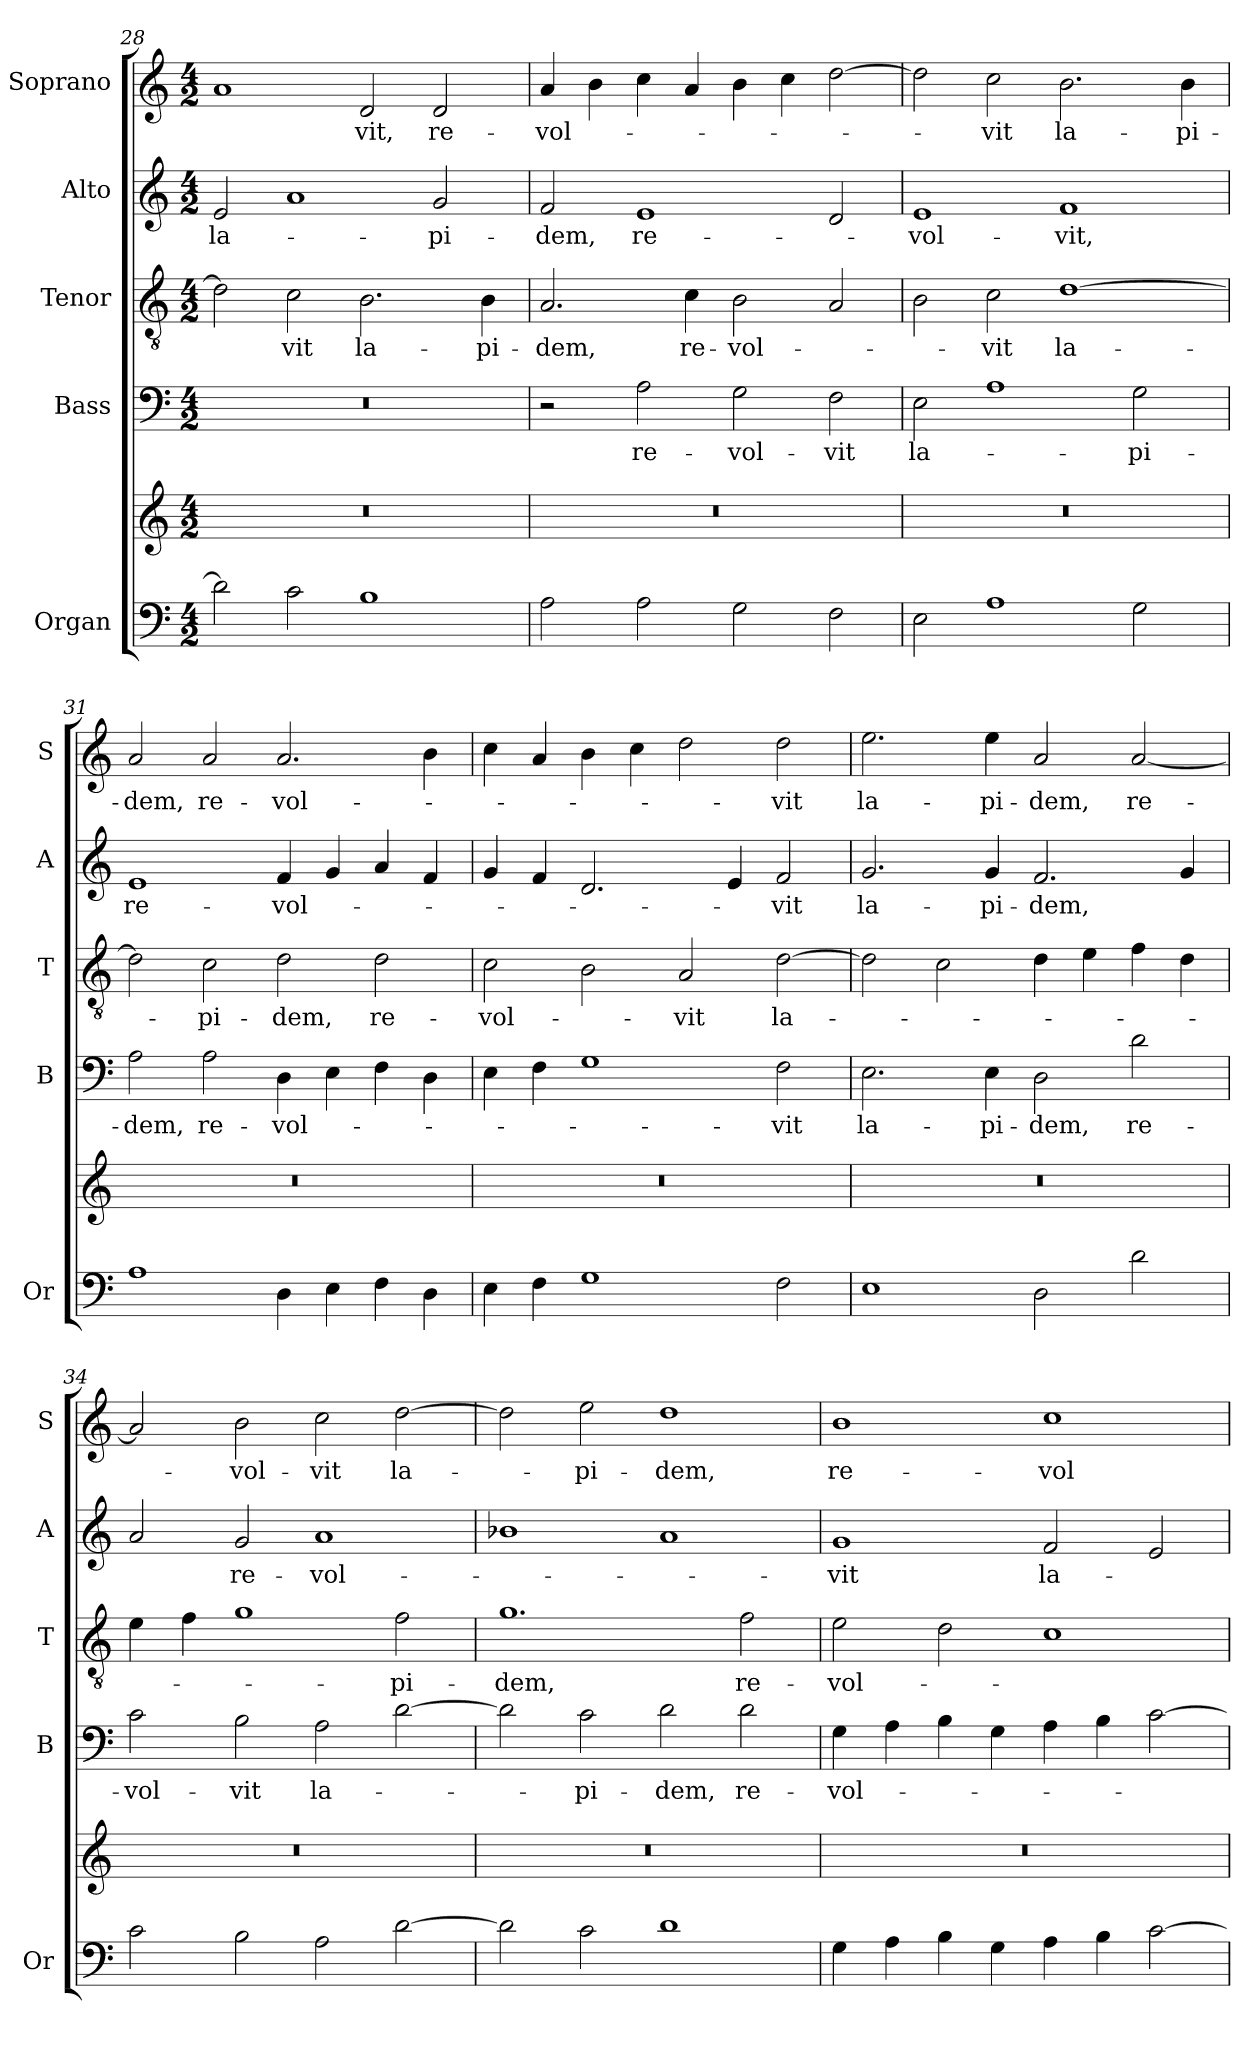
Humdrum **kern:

**kern	**kern	**kern	**text	**kern	**text	**kern	**text	**kern	**text
*part5	*part5	*part4	*part4	*part3	*part3	*part2	*part2	*part1	*part1
*staff6	*staff5	*staff4	*staff4	*staff3	*staff3	*staff2	*staff2	*staff1	*staff1
*I"Organ	*	*I"Bass	*	*I"Tenor	*	*I"Alto	*	*I"Soprano	*
*I'Or	*	*I'B	*	*I'T	*	*I'A	*	*I'S	*
*clefF4	*clefG2	*clefF4	*	*clefGv2	*	*clefG2	*	*clefG2	*
*k[]	*k[]	*k[]	*	*k[]	*	*k[]	*	*k[]	*
*C:	*C:	*C:	*	*C:	*	*C:	*	*C:	*
*M4/2	*M4/2	*M4/2	*	*M4/2	*	*M4/2	*	*M4/2	*
=28	=28	=28	=28	=28	=28	=28	=28	=28	=28
!	!	!	!	!	!	!	!LO:LY:b	!	!
2d\]	0r	0r	.	2d\]	.	2e/	la-	1a	.
!	!	!	!	!	!LO:LY:b	!	!	!	!
2c\	.	.	.	2c\	-vit	1a	.	.	.
!	!	!	!	!	!LO:LY:b	!	!	!	!LO:LY:b
1B	.	.	.	2.B\	la-	.	.	2d/	-vit,
!	!	!	!	!	!	!	!LO:LY:b	!	!LO:LY:b
.	.	.	.	.	.	2g/	-pi-	2d/	re-
!	!	!	!	!	!LO:LY:b	!	!	!	!
.	.	.	.	4B\	-pi-	.	.	.	.
=29	=29	=29	=29	=29	=29	=29	=29	=29	=29
!	!	!	!	!	!LO:LY:b	!	!LO:LY:b	!	!LO:LY:b
2A\	0r	2r	.	2.A/	-dem,	2f/	-dem,	4a/	-vol-
.	.	.	.	.	.	.	.	4b\	.
!	!	!	!LO:LY:b	!	!	!	!LO:LY:b	!	!
2A\	.	2A\	re-	.	.	1e	re-	4cc\	.
!	!	!	!	!	!LO:LY:b	!	!	!	!
.	.	.	.	4c\	re-	.	.	4a/	.
!	!	!	!LO:LY:b	!	!LO:LY:b	!	!	!	!
2G\	.	2G\	-vol-	2B\	-vol-	.	.	4b\	.
.	.	.	.	.	.	.	.	4cc\	.
!	!	!	!LO:LY:b	!	!	!	!	!	!
2F\	.	2F\	-vit	2A/	.	2d/	.	[2dd\	.
=30	=30	=30	=30	=30	=30	=30	=30	=30	=30
!	!	!	!LO:LY:b	!	!	!	!LO:LY:b	!	!
2E\	0r	2E\	la-	2B\	.	1e	-vol-	2dd\]	.
!	!	!	!	!	!LO:LY:b	!	!	!	!LO:LY:b
1A	.	1A	.	2c\	-vit	.	.	2cc\	-vit
!	!	!	!	!	!LO:LY:b	!	!LO:LY:b	!	!LO:LY:b
.	.	.	.	[1d	la-	1f	-vit,	2.b\	la-
!	!	!	!LO:LY:b	!	!	!	!	!	!
2G\	.	2G\	-pi-	.	.	.	.	.	.
!	!	!	!	!	!	!	!	!	!LO:LY:b
.	.	.	.	.	.	.	.	4b\	-pi-
=31	=31	=31	=31	=31	=31	=31	=31	=31	=31
!	!	!	!LO:LY:b	!	!	!	!LO:LY:b	!	!LO:LY:b
1A	0r	2A\	-dem,	2d\]	.	1e	re-	2a/	-dem,
!	!	!	!LO:LY:b	!	!LO:LY:b	!	!	!	!LO:LY:b
.	.	2A\	re-	2c\	-pi-	.	.	2a/	re-
!	!	!	!LO:LY:b	!	!LO:LY:b	!	!LO:LY:b	!	!LO:LY:b
4D\	.	4D\	-vol-	2d\	-dem,	4f/	-vol-	2.a/	-vol-
4E\	.	4E\	.	.	.	4g/	.	.	.
!	!	!	!	!	!LO:LY:b	!	!	!	!
4F\	.	4F\	.	2d\	re-	4a/	.	.	.
4D\	.	4D\	.	.	.	4f/	.	4b\	.
!!LO:LB:g=z
=32	=32	=32	=32	=32	=32	=32	=32	=32	=32
!	!	!	!	!	!LO:LY:b	!	!	!	!
4E\	0r	4E\	.	2c\	-vol-	4g/	.	4cc\	.
4F\	.	4F\	.	.	.	4f/	.	4a/	.
1G	.	1G	.	2B\	.	2.d/	.	4b\	.
.	.	.	.	.	.	.	.	4cc\	.
!	!	!	!	!	!LO:LY:b	!	!	!	!
.	.	.	.	2A/	-vit	.	.	2dd\	.
.	.	.	.	.	.	4e/	.	.	.
!	!	!	!LO:LY:b	!	!LO:LY:b	!	!LO:LY:b	!	!LO:LY:b
2F\	.	2F\	-vit	[2d\	la-	2f/	-vit	2dd\	-vit
=33	=33	=33	=33	=33	=33	=33	=33	=33	=33
!	!	!	!LO:LY:b	!	!	!	!LO:LY:b	!	!LO:LY:b
1E	0r	2.E\	la-	2d\]	.	2.g/	la-	2.ee\	la-
.	.	.	.	2c\	.	.	.	.	.
!	!	!	!LO:LY:b	!	!	!	!LO:LY:b	!	!LO:LY:b
.	.	4E\	-pi-	.	.	4g/	-pi-	4ee\	-pi-
!	!	!	!LO:LY:b	!	!	!	!LO:LY:b	!	!LO:LY:b
2D\	.	2D\	-dem,	4d\	.	2.f/	-dem,	2a/	-dem,
.	.	.	.	4e\	.	.	.	.	.
!	!	!	!LO:LY:b	!	!	!	!	!	!LO:LY:b
2d\	.	2d\	re-	4f\	.	.	.	[2a/	re-
.	.	.	.	4d\	.	4g/	.	.	.
=34	=34	=34	=34	=34	=34	=34	=34	=34	=34
!	!	!	!LO:LY:b	!	!	!	!	!	!
2c\	0r	2c\	-vol-	4e\	.	2a/	.	2a/]	.
.	.	.	.	4f\	.	.	.	.	.
!	!	!	!LO:LY:b	!	!	!	!LO:LY:b	!	!LO:LY:b
2B\	.	2B\	-vit	1g	.	2g/	re-	2b\	-vol-
!	!	!	!LO:LY:b	!	!	!	!LO:LY:b	!	!LO:LY:b
2A\	.	2A\	la-	.	.	1a	-vol-	2cc\	-vit
!	!	!	!	!	!LO:LY:b	!	!	!	!LO:LY:b
[2d\	.	[2d\	.	2f\	-pi-	.	.	[2dd\	la-
=35	=35	=35	=35	=35	=35	=35	=35	=35	=35
!	!	!	!	!	!LO:LY:b	!	!	!	!
2d\]	0r	2d\]	.	1.g	-dem,	1b-X	.	2dd\]	.
!	!	!	!LO:LY:b	!	!	!	!	!	!LO:LY:b
2c\	.	2c\	-pi-	.	.	.	.	2ee\	-pi-
!	!	!	!LO:LY:b	!	!	!	!	!	!LO:LY:b
1d	.	2d\	-dem,	.	.	1a	.	1dd	-dem,
!	!	!	!LO:LY:b	!	!LO:LY:b	!	!	!	!
.	.	2d\	re-	2f\	re-	.	.	.	.
=36	=36	=36	=36	=36	=36	=36	=36	=36	=36
!	!	!	!LO:LY:b	!	!LO:LY:b	!	!LO:LY:b	!	!LO:LY:b
4G\	0r	4G\	-vol-	2e\	-vol-	1g	-vit	1b	re-
4A\	.	4A\	.	.	.	.	.	.	.
4B\	.	4B\	.	2d\	.	.	.	.	.
4G\	.	4G\	.	.	.	.	.	.	.
!	!	!	!	!	!	!	!LO:LY:b	!	!LO:LY:b
4A\	.	4A\	.	1c	.	2f/	la-	1cc	-vol-
4B\	.	4B\	.	.	.	.	.	.	.
[2c\	.	[2c\	.	.	.	2e/	.	.	.
=	=	=	=	=	=	=	=	=	=
*-	*-	*-	*-	*-	*-	*-	*-	*-	*-
